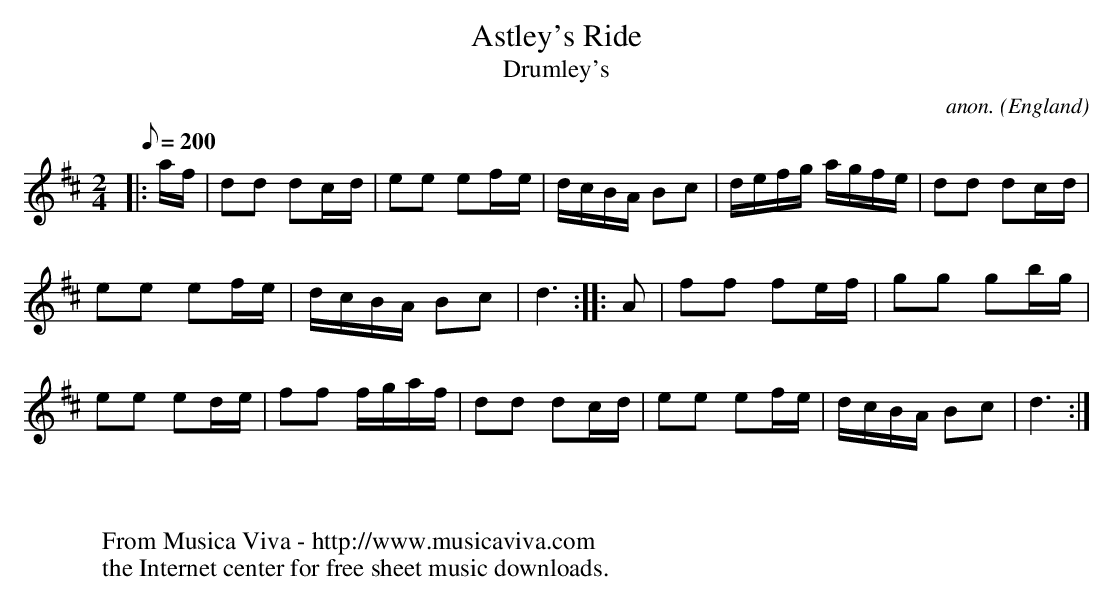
X:1
T:Astley's Ride
T:Drumley's
C:anon.
O:England
M:2/4
L:1/8
Q:200
K:D
|:a/f/|dd dc/-d/|ee ef/-e/|d/c/B/A/ Bc|d/e/f/g/ a/g/f/e/|dd dc/-d/|
ee ef/-e/|d/c/B/A/ Bc|d3::A|ff fe/-f/|gg gb/-g/|
ee ed/-e/|ff f/g/a/f/|dd dc/-d/|ee ef/e/|d/c/B/A/ Bc|d3:|
W:
W:
W:  From Musica Viva - http://www.musicaviva.com
W:  the Internet center for free sheet music downloads.
